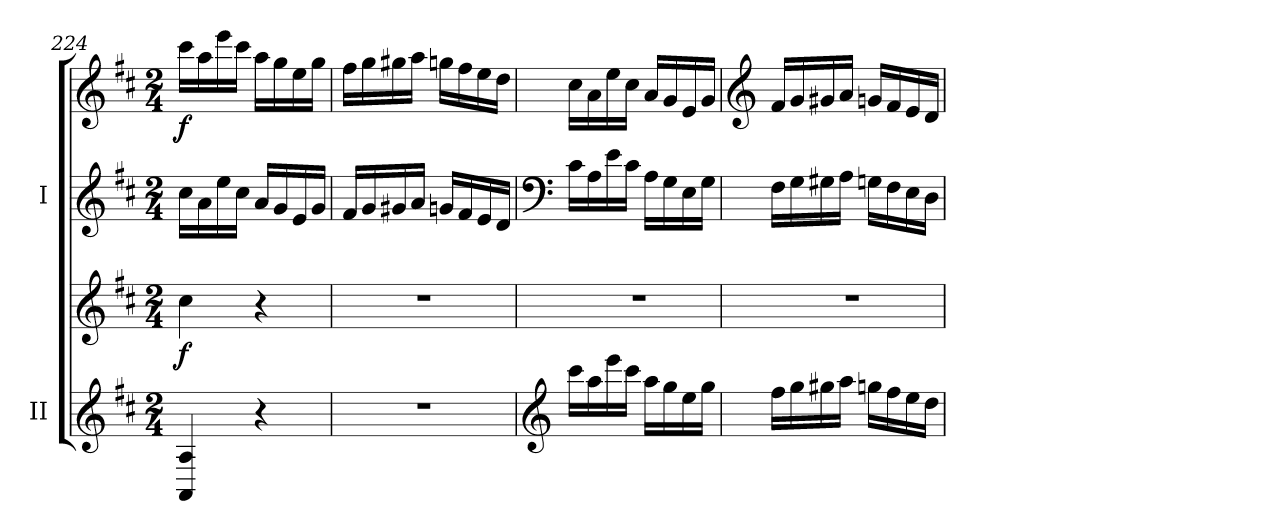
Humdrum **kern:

**kern	**kern	**dynam	**kern	**kern	**dynam
*part2	*part2	*part2	*part1	*part1	*part1
*staff4	*staff3	*staff3/4	*staff2	*staff1	*staff1/2
*I"II	*	*	*I"I	*	*
*I'II	*	*	*I'I	*	*
!!LO:LB:g=z
*clefG2	*clefG2	*	*clefG2	*clefG2	*
*k[f#c#]	*k[f#c#]	*	*k[f#c#]	*k[f#c#]	*
*M2/4	*M2/4	*	*M2/4	*M2/4	*
=224	=224	=224	=224	=224	=224
!	!	!LO:DY:b	!	!	!LO:DY:b
4AA/ 4A/	4cc#\	f	16cc#\LL	16ccc#\LL	f
.	.	.	16a\	16aa\	.
.	.	.	16ee\	16eee\	.
.	.	.	16cc#\JJ	16ccc#\JJ	.
4r	4r	.	16a/LL	16aa\LL	.
.	.	.	16g/	16gg\	.
.	.	.	16e/	16ee\	.
.	.	.	16g/JJ	16gg\JJ	.
=225	=225	=225	=225	=225	=225
2r	2r	.	16f#/LL	16ff#\LL	.
.	.	.	16g/	16gg\	.
.	.	.	16g#X/	16gg#X\	.
.	.	.	16a/JJ	16aa\JJ	.
.	.	.	16gn/LL	16ggn\LL	.
.	.	.	16f#/	16ff#\	.
.	.	.	16e/	16ee\	.
.	.	.	16d/JJ	16dd\JJ	.
=226	=226	=226	=226	=226	=226
*clefG2	*	*	*clefF4	*	*
16ccc#\LL	2r	.	16c#\LL	16cc#\LL	.
16aa\	.	.	16A\	16a\	.
16eee\	.	.	16e\	16ee\	.
16ccc#\JJ	.	.	16c#\JJ	16cc#\JJ	.
16aa\LL	.	.	16A\LL	16a/LL	.
16gg\	.	.	16G\	16g/	.
16ee\	.	.	16E\	16e/	.
16gg\JJ	.	.	16G\JJ	16g/JJ	.
=227	=227	=227	=227	=227	=227
*	*	*	*	*clefG2	*
16ff#\LL	2r	.	16F#\LL	16f#/LL	.
16gg\	.	.	16G\	16g/	.
16gg#X\	.	.	16G#X\	16g#X/	.
16aa\JJ	.	.	16A\JJ	16a/JJ	.
16ggn\LL	.	.	16Gn\LL	16gn/LL	.
16ff#\	.	.	16F#\	16f#/	.
16ee\	.	.	16E\	16e/	.
16dd\JJ	.	.	16D\JJ	16d/JJ	.
=	=	=	=	=	=
*-	*-	*-	*-	*-	*-
